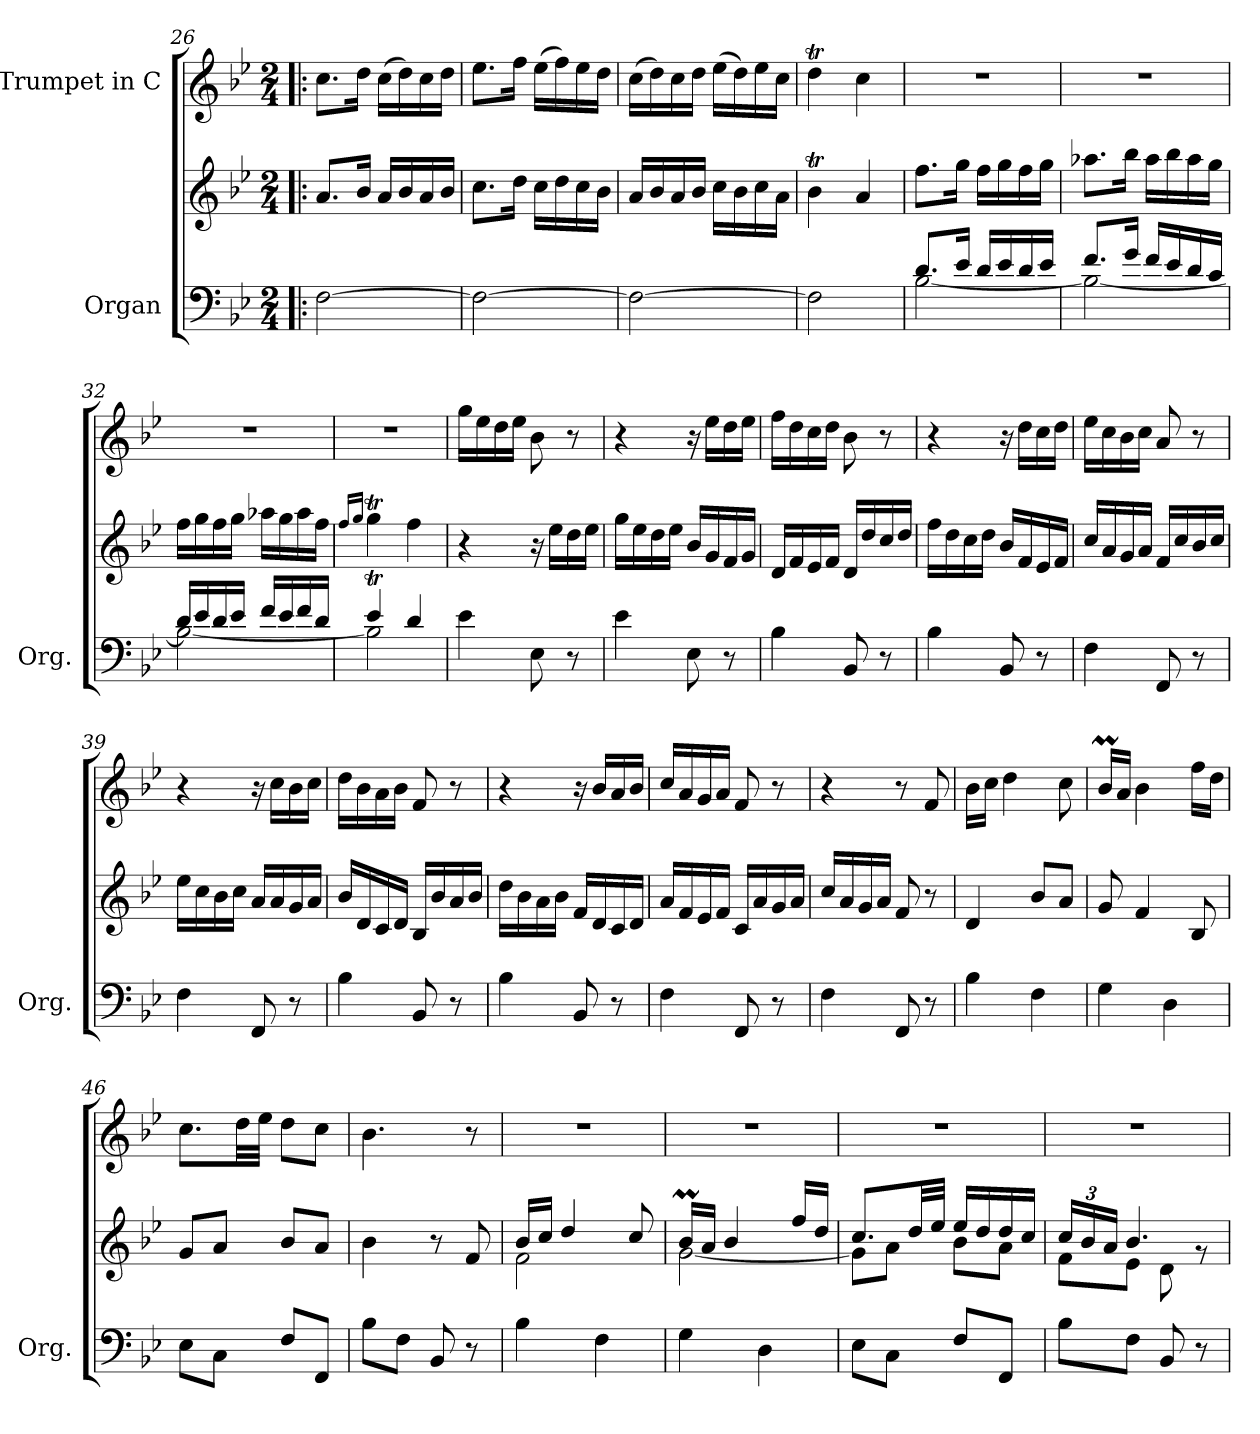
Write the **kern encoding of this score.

**kern	**kern	**kern
*part2	*part2	*part1
*staff3	*staff2	*staff1
*I"Organ	*	*I"Trumpet in C
*I'Org.	*	*
*clefF4	*clefG2	*clefG2
*k[b-e-]	*k[b-e-]	*k[b-e-]
*B-:	*B-:	*B-:
*M2/4	*M2/4	*M2/4
=26!|:	=26!|:	=26!|:
[2F\	8.a/L	8.cc\L
.	16b-/Jk	16dd\Jk
.	16a/LL	(>16cc\LL
.	16b-/	16dd\)
.	16a/	16cc\
.	16b-/JJ	16dd\JJ
!!LO:PB:g=z
=27	=27	=27
2F\_	8.cc\L	8.ee-\L
.	16dd\Jk	16ff\Jk
.	16cc\LL	(>16ee-\LL
.	16dd\	16ff\)
.	16cc\	16ee-\
.	16b-\JJ	16dd\JJ
=28	=28	=28
2F\_	16a/LL	(>16cc\LL
.	16b-/	16dd\)
.	16a/	16cc\
.	16b-/JJ	16dd\JJ
.	16cc\LL	(>16ee-\LL
.	16b-\	16dd\)
.	16cc\	16ee-\
.	16a\JJ	16cc\JJ
=29	=29	=29
2F\]	4b-T\	4ddt\
.	4a/	4cc\
=30	=30	=30
*^	*	*
8.d/L	[<2B-\	8.ff\L	2r
16e-/Jk	.	16gg\Jk	.
16d/LL	.	16ff\LL	.
16e-/	.	16gg\	.
16d/	.	16ff\	.
16e-/JJ	.	16gg\JJ	.
=31	=31	=31	=31
8.f/L	2B-\_	8.aa-X\L	2r
16g/Jk	.	16bb-\Jk	.
16f/LL	.	16aa-\LL	.
16e-/	.	16bb-\	.
16d/	.	16aa-\	.
16c/JJ	.	16gg\JJ	.
=32	=32	=32	=32
16d/LL	2B-\_	16ff\LL	2r
16e-/	.	16gg\	.
16d/	.	16ff\	.
16e-/JJ	.	16gg\JJ	.
16f/LL	.	16aa-X\LL	.
16e-/	.	16gg\	.
16f/	.	16aa-\	.
16d/JJ	.	16ff\JJ	.
=33	=33	=33	=33
.	.	16qff/LL	.
.	.	16qgg/JJ	.
4e-T/	2B-\]	4ggT\	2r
4d/	.	4ff\	.
*v	*v	*	*
!!LO:LB:g=z
=34	=34	=34
4e-\	4r	16gg\LL
.	.	16ee-\
.	.	16dd\
.	.	16ee-\JJ
8E-\	16r	8b-\
.	16ee-\LL	.
8r	16dd\	8r
.	16ee-\JJ	.
=35	=35	=35
4e-\	16gg\LL	4r
.	16ee-\	.
.	16dd\	.
.	16ee-\JJ	.
8E-\	16b-/LL	16r
.	16g/	16ee-\LL
8r	16f/	16dd\
.	16g/JJ	16ee-\JJ
=36	=36	=36
4B-\	16d/LL	16ff\LL
.	16f/	16dd\
.	16e-/	16cc\
.	16f/JJ	16dd\JJ
8BB-/	16d/LL	8b-\
.	16dd/	.
8r	16cc/	8r
.	16dd/JJ	.
=37	=37	=37
4B-\	16ff\LL	4r
.	16dd\	.
.	16cc\	.
.	16dd\JJ	.
8BB-/	16b-/LL	16r
.	16f/	16dd\LL
8r	16e-/	16cc\
.	16f/JJ	16dd\JJ
=38	=38	=38
4F\	16cc/LL	16ee-\LL
.	16a/	16cc\
.	16g/	16b-\
.	16a/JJ	16cc\JJ
8FF/	16f/LL	8a/
.	16cc/	.
8r	16b-/	8r
.	16cc/JJ	.
=39	=39	=39
4F\	16ee-\LL	4r
.	16cc\	.
.	16b-\	.
.	16cc\JJ	.
8FF/	16a/LL	16r
.	16a/	16cc\LL
8r	16g/	16b-\
.	16a/JJ	16cc\JJ
!!LO:LB:g=z
=40	=40	=40
4B-\	16b-/LL	16dd\LL
.	16d/	16b-\
.	16c/	16a\
.	16d/JJ	16b-\JJ
8BB-/	16B-/LL	8f/
.	16b-/	.
8r	16a/	8r
.	16b-/JJ	.
=41	=41	=41
4B-\	16dd\LL	4r
.	16b-\	.
.	16a\	.
.	16b-\JJ	.
8BB-/	16f/LL	16r
.	16d/	16b-/LL
8r	16c/	16a/
.	16d/JJ	16b-/JJ
=42	=42	=42
4F\	16a/LL	16cc/LL
.	16f/	16a/
.	16e-/	16g/
.	16f/JJ	16a/JJ
8FF/	16c/LL	8f/
.	16a/	.
8r	16g/	8r
.	16a/JJ	.
=43	=43	=43
4F\	16cc/LL	4r
.	16a/	.
.	16g/	.
.	16a/JJ	.
8FF/	8f/	8r
8r	8r	8f/
=44	=44	=44
4B-\	4d/	16b-\LL
.	.	16cc\JJ
.	.	4dd\
4F\	8b-/L	.
.	8a/J	8cc\
=45	=45	=45
4G\	8g/	16b-M/LL
.	.	16a/JJ
.	4f/	4b-\
4D\	.	.
.	8B-/	16ff\LL
.	.	16dd\JJ
=46	=46	=46
8E-\L	8g/L	8.cc\L
8C\J	8a/J	.
.	.	32dd\LL
.	.	32ee-\JJJ
8F/L	8b-/L	8dd\L
8FF/J	8a/J	8cc\J
!!LO:LB:g=z
=47	=47	=47
8B-\L	4b-\	4.b-\
8F\J	.	.
8BB-/	8r	.
8r	8f/	8r
=48	=48	=48
*	*^	*
4B-\	16b-/LL	2f\	2r
.	16cc/JJ	.	.
.	4dd/	.	.
4F\	.	.	.
.	8cc/	.	.
=49	=49	=49	=49
4G\	16b-M/LL	[<2g\	2r
.	16a/JJ	.	.
.	4b-/	.	.
4D\	.	.	.
.	16ff/LL	.	.
.	16dd/JJ	.	.
=50	=50	=50	=50
8E-\L	8.cc/L	8g\L]	2r
8C\J	.	8a\J	.
.	32dd/LL	.	.
.	32ee-/JJJ	.	.
8F/L	16ee-/LL	8b-\L	.
.	16dd/	.	.
8FF/J	16dd/	8a\J	.
.	16cc/JJ	.	.
=51	=51	=51	=51
8B-\L	24cc/LL	8f\L	2r
.	24b-/	.	.
.	24a/JJ	.	.
8F\J	4.b-/	8e-\J	.
8BB-/	.	8d\	.
8r	.	8rf	.
*	*v	*v	*
=	=	=
*-	*-	*-
